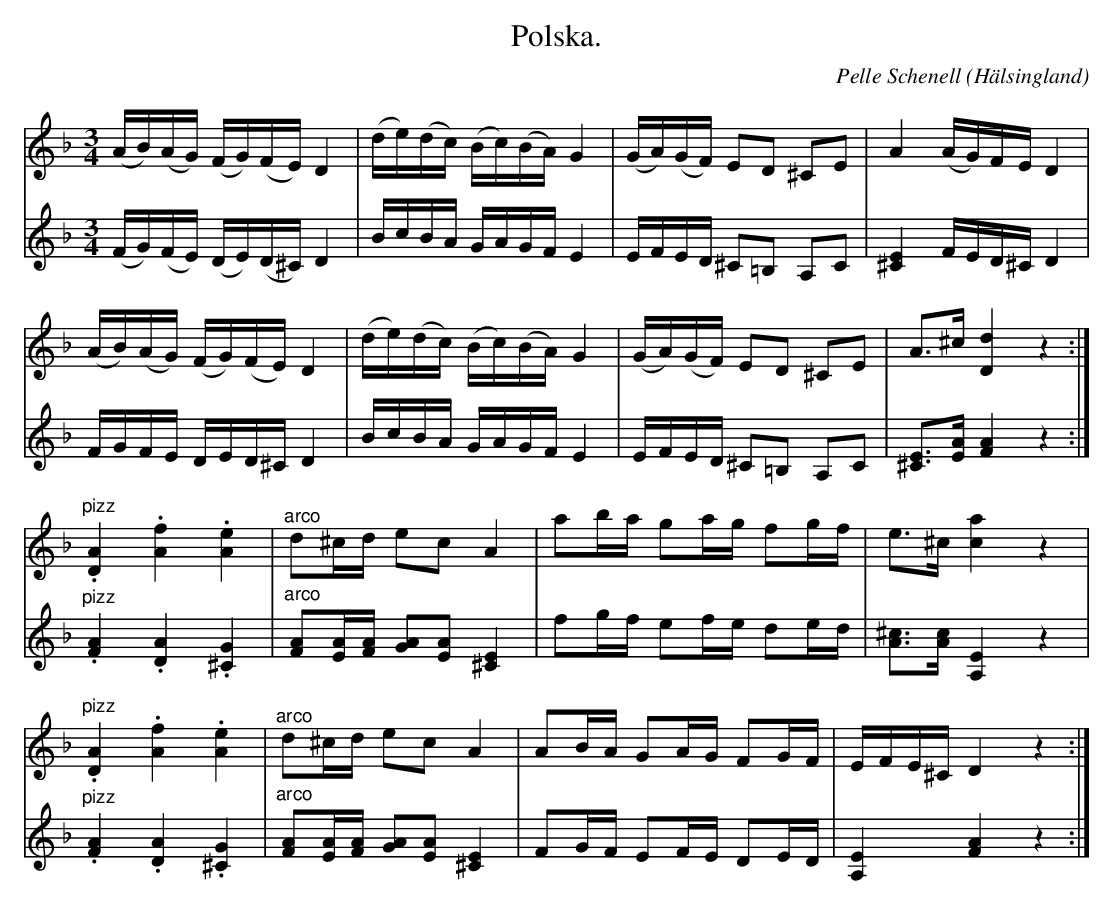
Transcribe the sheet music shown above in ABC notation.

X:1
T:Polska.
C:Pelle Schenell
O:Hälsingland
L:1/16
M:3/4
K:Dm
V:1
(AB)(AG) (FG)(FE) D4 | (de)(dc) (Bc)(BA) G4 | (GA)(GF) E2D2 ^C2E2 | A4 (AG)FE D4 |
(AB)(AG) (FG)(FE) D4 | (de)(dc) (Bc)(BA) G4 | (GA)(GF) E2D2 ^C2E2 | A3^c [D4d4] z4 :|
"^pizz" .[A4D4] .[f4A4] .[e4A4] | "^arco" d2^cd e2c2 A4 | a2ba g2ag f2gf | e3^c [c4a4] z4 |
"^pizz" .[A4D4] .[f4A4] .[e4A4] | "^arco" d2^cd e2c2 A4 | A2BA G2AG F2GF | EFE^C D4 z4 :|
V:2
(FG)(FE) (DE)(D^C) D4 | BcBA GAGF E4 | EFED ^C2=B,2 A,2C2 | [^C4E4] FED^C D4 |
FGFE DED^C D4 | BcBA GAGF E4 | EFED ^C2=B,2 A,2C2 | [^C3E3][EA] [A4F4] z4 :|
"^pizz" .[F4A4] .[A4D4] .[^C4G4] | "^arco" [F2A2][EA][FA] [G2A2][A2E2] [E4^C4] | f2gf e2fe d2ed | [A3^c3][Ac] [E4A,4] z4 |
"^pizz" .[F4A4] .[A4D4] .[^C4G4] | "^arco" [F2A2][EA][FA] [G2A2][A2E2] [E4^C4] | F2GF E2FE D2ED | [A,4E4] [F4A4] z4 :|
